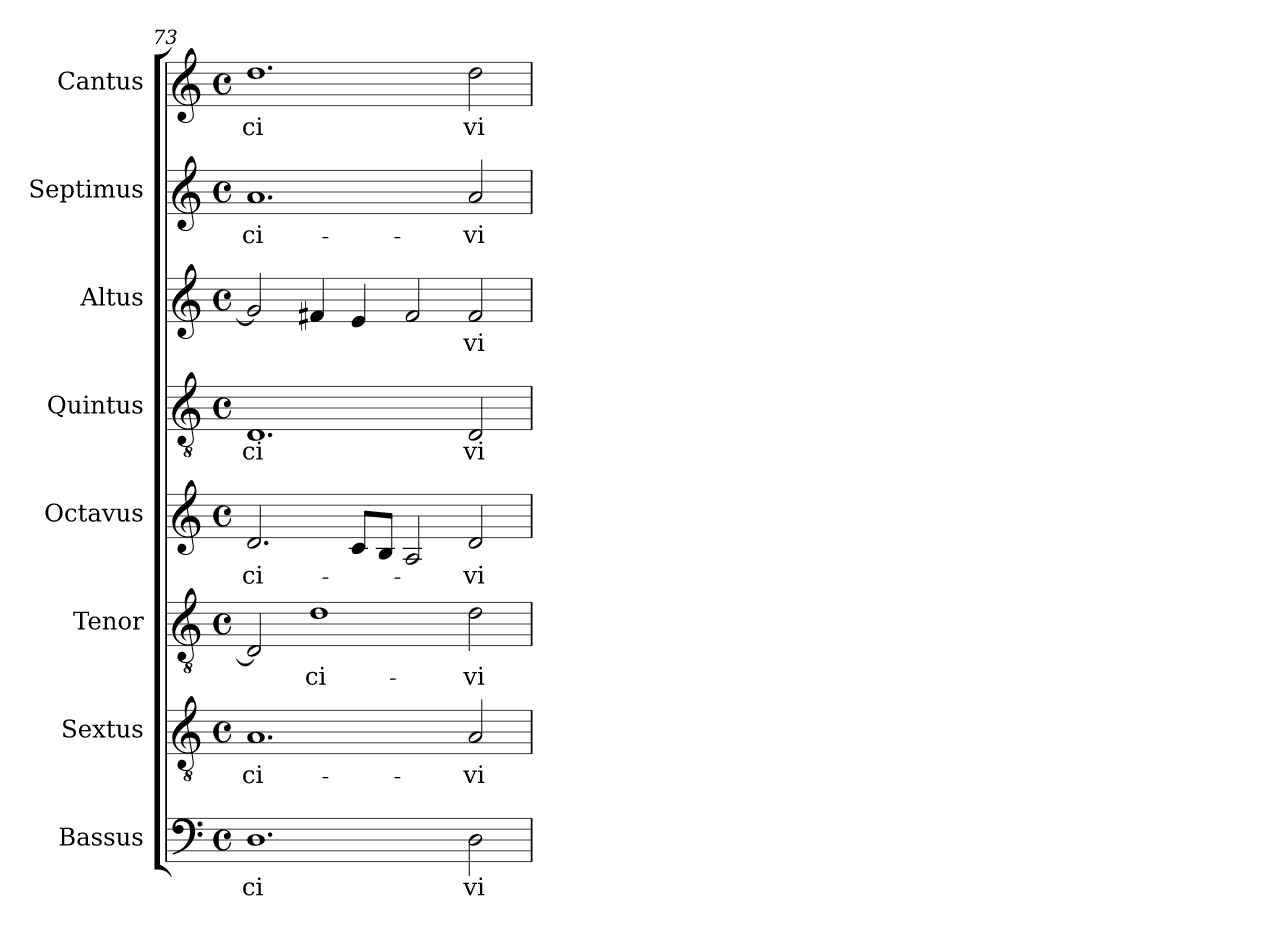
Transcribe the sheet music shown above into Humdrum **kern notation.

**kern	**text	**kern	**text	**kern	**text	**kern	**text	**kern	**text	**kern	**text	**kern	**text	**kern	**text
*part8	*part8	*part7	*part7	*part6	*part6	*part5	*part5	*part4	*part4	*part3	*part3	*part2	*part2	*part1	*part1
*staff8	*staff8	*staff7	*staff7	*staff6	*staff6	*staff5	*staff5	*staff4	*staff4	*staff3	*staff3	*staff2	*staff2	*staff1	*staff1
*I"Bassus	*	*I"Sextus	*	*I"Tenor	*	*I"Octavus	*	*I"Quintus	*	*I"Altus	*	*I"Septimus	*	*I"Cantus	*
*clefF4	*	*clefGv2	*	*clefGv2	*	*clefG2	*	*clefGv2	*	*clefG2	*	*clefG2	*	*clefG2	*
*	*	*	*	*	*	*	*	*	*	*	*	*k[]	*	*	*
*	*	*	*	*	*	*	*	*	*	*	*	*C:	*	*	*
*M4/4	*	*M4/4	*	*M4/4	*	*M4/4	*	*M4/4	*	*M4/4	*	*M4/4	*	*M4/4	*
*met(c)	*	*met(c)	*	*met(c)	*	*met(c)	*	*met(c)	*	*met(c)	*	*met(c)	*	*met(c)	*
=73	=73	=73	=73	=73	=73	=73	=73	=73	=73	=73	=73	=73	=73	=73	=73
!	!LO:LY:b:cj	!	!LO:LY:b:cj	!	!	!	!LO:LY:b:cj	!	!LO:LY:b:cj	!	!	!	!LO:LY:b:cj	!	!LO:LY:b:cj
1.D	ci	1.A	ci-	2D/]	.	2.d/	ci-	1.D	ci	2g/]	.	1.a	ci-	1.dd	ci
!	!	!	!	!	!LO:LY:b:cj	!	!	!	!	!	!	!	!	!	!
.	.	.	.	1d	ci-	.	.	.	.	4f#X/	.	.	.	.	.
.	.	.	.	.	.	8c/L	.	.	.	4e/	.	.	.	.	.
.	.	.	.	.	.	8B/J	.	.	.	.	.	.	.	.	.
.	.	.	.	.	.	2A/	.	.	.	2f#/	.	.	.	.	.
!	!LO:LY:b:cj	!	!LO:LY:b:cj	!	!LO:LY:b:cj	!	!LO:LY:b:cj	!	!LO:LY:b:cj	!	!LO:LY:b:cj	!	!LO:LY:b:cj	!	!LO:LY:b:cj
2D\	vi	2A/	-vi-	2d\	-vi-	2d/	-vi-	2D/	vi	2f#/	vi-	2a/	-vi-	2dd\	vi
=	=	=	=	=	=	=	=	=	=	=	=	=	=	=	=
*-	*-	*-	*-	*-	*-	*-	*-	*-	*-	*-	*-	*-	*-	*-	*-
